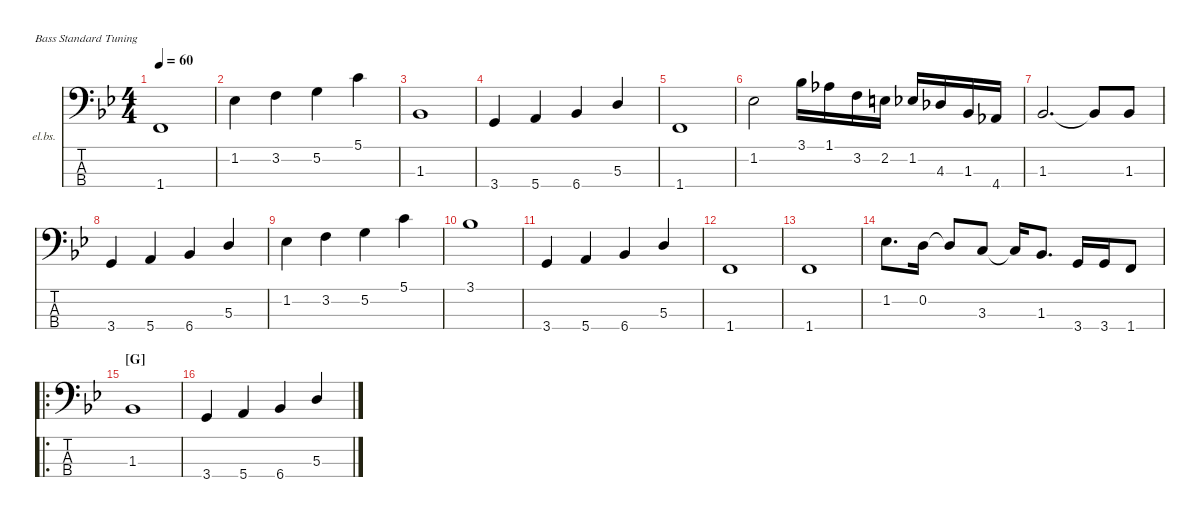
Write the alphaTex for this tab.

\defaultSystemsLayout 4
\hideDynamics
\bracketExtendMode nobrackets
\firstSystemTrackNameOrientation horizontal
\otherSystemsTrackNameOrientation horizontal
\track ("Electric Bass" "el.bs.") {instrument electricbassfinger}
\staff {score tabs}
\tuning (G2 D2 A1 E1)
\ts (4 4)
\tempo 60
\clef f4
\ks bb
1.4{acc forcenatural}.1{dy mf beam Up} |
1.2{acc b}.4{beam Down} 3.2{acc forcenatural}.4{beam Down} 5.2{acc forcenatural}.4{beam Down} 5.1{acc forcenatural}.4{beam Down} |
1.3{acc b}.1{beam Up} |
3.4{acc forcenatural}.4{beam Up} 5.4{acc forcenatural}.4{beam Up} 6.4{acc b}.4{beam Up} 5.3{acc forcenatural}.4{beam Up} |
1.4{acc forcenatural}.1{beam Up} |
1.2{acc b}.2{beam Down} 3.1{acc b}.16{beam Down} 1.1{acc b}.16{beam Down} 3.2{acc forcenatural}.16{beam Down} 2.2{acc forcenatural}.16{beam Down} 1.2{acc b}.16{beam Up} 4.3{acc b}.16{beam Up} 1.3{acc b}.16{beam Up} 4.4{acc b}.16{beam Up} |
1.3{acc b}.2{d beam Up} 1.3{t acc b}.8{beam Up} 1.3{acc b}.8{beam Up} |
3.4{acc forcenatural}.4{beam Up} 5.4{acc forcenatural}.4{beam Up} 6.4{acc b}.4{beam Up} 5.3{acc forcenatural}.4{beam Up} |
1.2{acc b}.4{beam Down} 3.2{acc forcenatural}.4{beam Down} 5.2{acc forcenatural}.4{beam Down} 5.1{acc forcenatural}.4{beam Down} |
3.1{acc b}.1{beam Down} |
3.4{acc forcenatural}.4{beam Up} 5.4{acc forcenatural}.4{beam Up} 6.4{acc b}.4{beam Up} 5.3{acc forcenatural}.4{beam Up} |
1.4{acc forcenatural}.1{beam Up} |
1.4{acc forcenatural}.1{beam Up} |
1.2{acc b}.8{d beam Down} 0.2{acc forcenatural}.16{beam Down} 0.2{t acc forcenatural}.8{beam Up} 3.3{acc forcenatural}.8{beam Up} 3.3{t acc forcenatural}.16{beam Up} 1.3{acc b}.8{d beam Up} 3.4{acc forcenatural}.16{beam Up} 3.4{acc forcenatural}.16{beam Up} 1.4{acc forcenatural}.8{beam Up} |
\ro
\section ("G" "")
1.3{acc b}.1{beam Up} |
3.4{acc forcenatural}.4{beam Up} 5.4{acc forcenatural}.4{beam Up} 6.4{acc b}.4{beam Up} 5.3{acc forcenatural}.4{beam Up}
